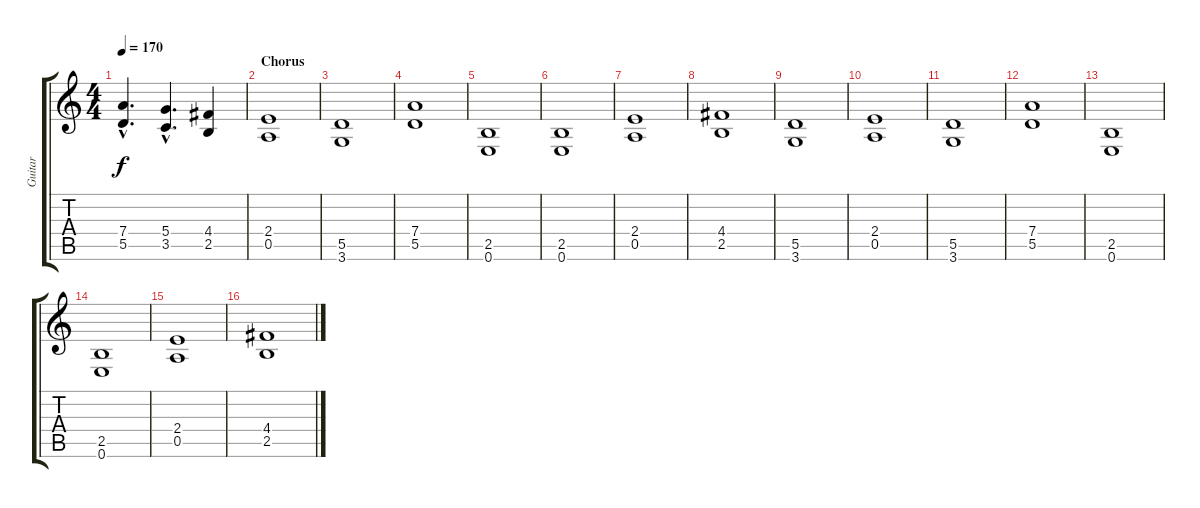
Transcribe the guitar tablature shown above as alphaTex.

\track ("Guitar" "Guitar") {instrument overdrivenguitar}
\staff {score tabs}
\tuning (E4 B3 G3 D3 A2 E2) {hide}
\ts (4 4)
\tempo 170
\clef g2
\ks c
(7.4{hac} 5.5{hac}).4{d dy f} (5.4{hac} 3.5{hac}).4{d} (4.4 2.5).4 |
\section ("" "Chorus")
(2.4 0.5).1 |
(5.5 3.6).1 |
(7.4 5.5).1 |
(2.5 0.6).1 |
(2.5 0.6).1 |
(2.4 0.5).1 |
(4.4 2.5).1 |
(5.5 3.6).1 |
(2.4 0.5).1 |
(5.5 3.6).1 |
(7.4 5.5).1 |
(2.5 0.6).1 |
(2.5 0.6).1 |
(2.4 0.5).1 |
(4.4 2.5).1
